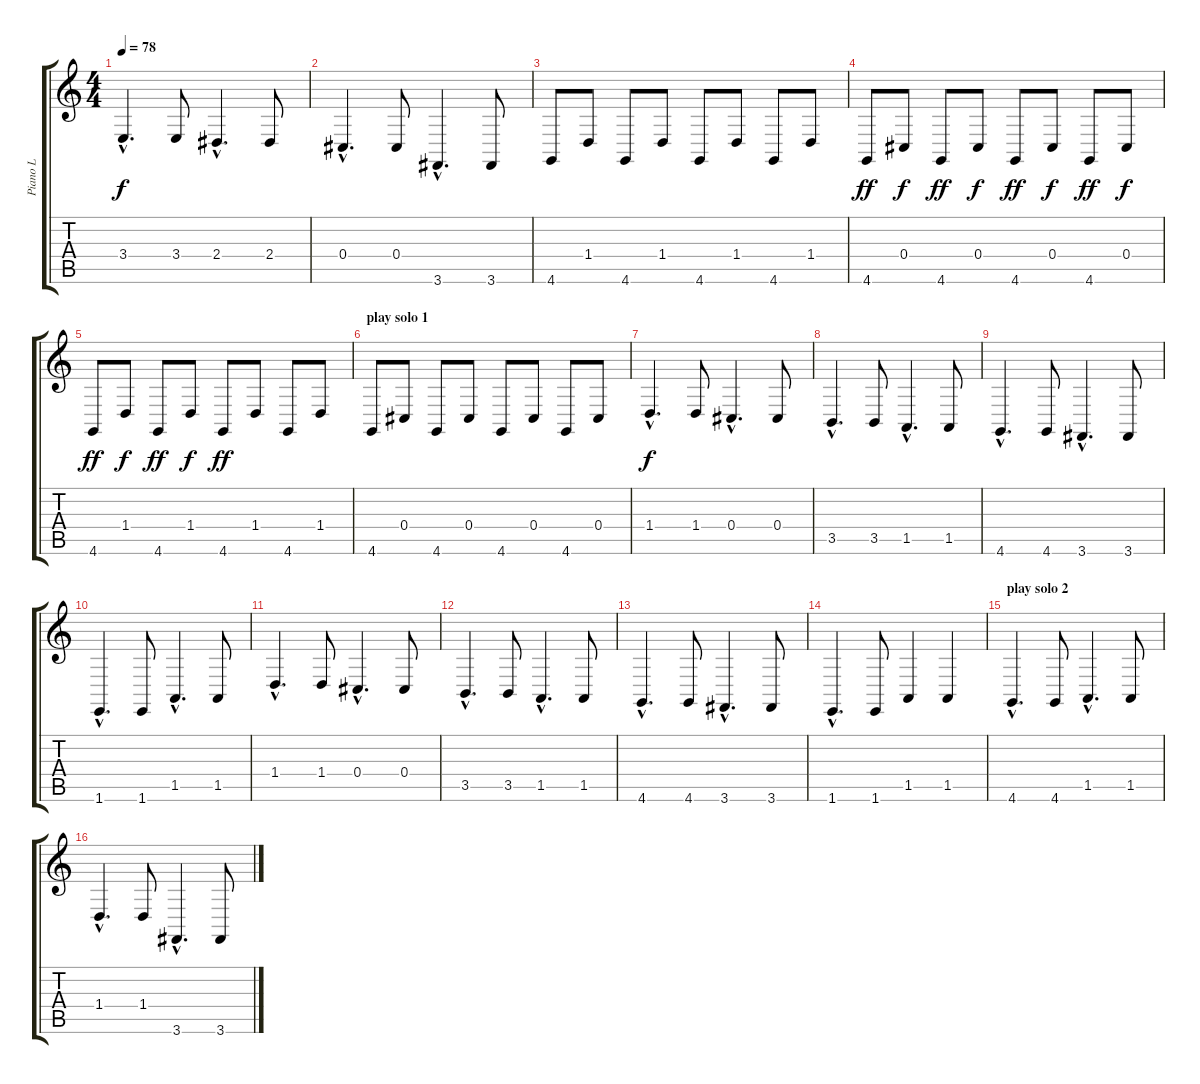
\track ("Piano L" "Piano L") {instrument acousticgrandpiano}
\staff {score tabs}
\tuning (Eb4 Bb3 Gb3 Db3 Ab2 Eb2) {hide}
\ts (4 4)
\tempo 78
\clef g2
\ks c
3.4{hac}.4{d dy f} 3.4.8 2.4{hac}.4{d} 2.4.8 |
0.4{hac}.4{d} 0.4.8 3.6{hac}.4{d} 3.6.8 |
4.6.8 1.4.8 4.6.8 1.4.8 4.6.8 1.4.8 4.6.8 1.4.8 |
4.6.8{dy ff} 0.4.8{dy f} 4.6.8{dy ff} 0.4.8{dy f} 4.6.8{dy ff} 0.4.8{dy f} 4.6.8{dy ff} 0.4.8{dy f} |
4.6.8{dy ff} 1.4.8{dy f} 4.6.8{dy ff} 1.4.8{dy f} 4.6.8{dy ff} 1.4.8 4.6.8 1.4.8 |
\section ("" "play solo 1")
4.6.8 0.4.8 4.6.8 0.4.8 4.6.8 0.4.8 4.6.8 0.4.8 |
1.4{hac}.4{d dy f} 1.4.8 0.4{hac}.4{d} 0.4.8 |
3.5{hac}.4{d} 3.5.8 1.5{hac}.4{d} 1.5.8 |
4.6{hac}.4{d} 4.6.8 3.6{hac}.4{d} 3.6.8 |
1.6{hac}.4{d} 1.6.8 1.5{hac}.4{d} 1.5.8 |
1.4{hac}.4{d} 1.4.8 0.4{hac}.4{d} 0.4.8 |
3.5{hac}.4{d} 3.5.8 1.5{hac}.4{d} 1.5.8 |
4.6{hac}.4{d} 4.6.8 3.6{hac}.4{d} 3.6.8 |
1.6{hac}.4{d} 1.6.8 1.5.4 1.5.4 |
\section ("" "play solo 2")
4.6{hac}.4{d} 4.6.8 1.5{hac}.4{d} 1.5.8 |
1.4{hac}.4{d} 1.4.8 3.6{hac}.4{d} 3.6.8
